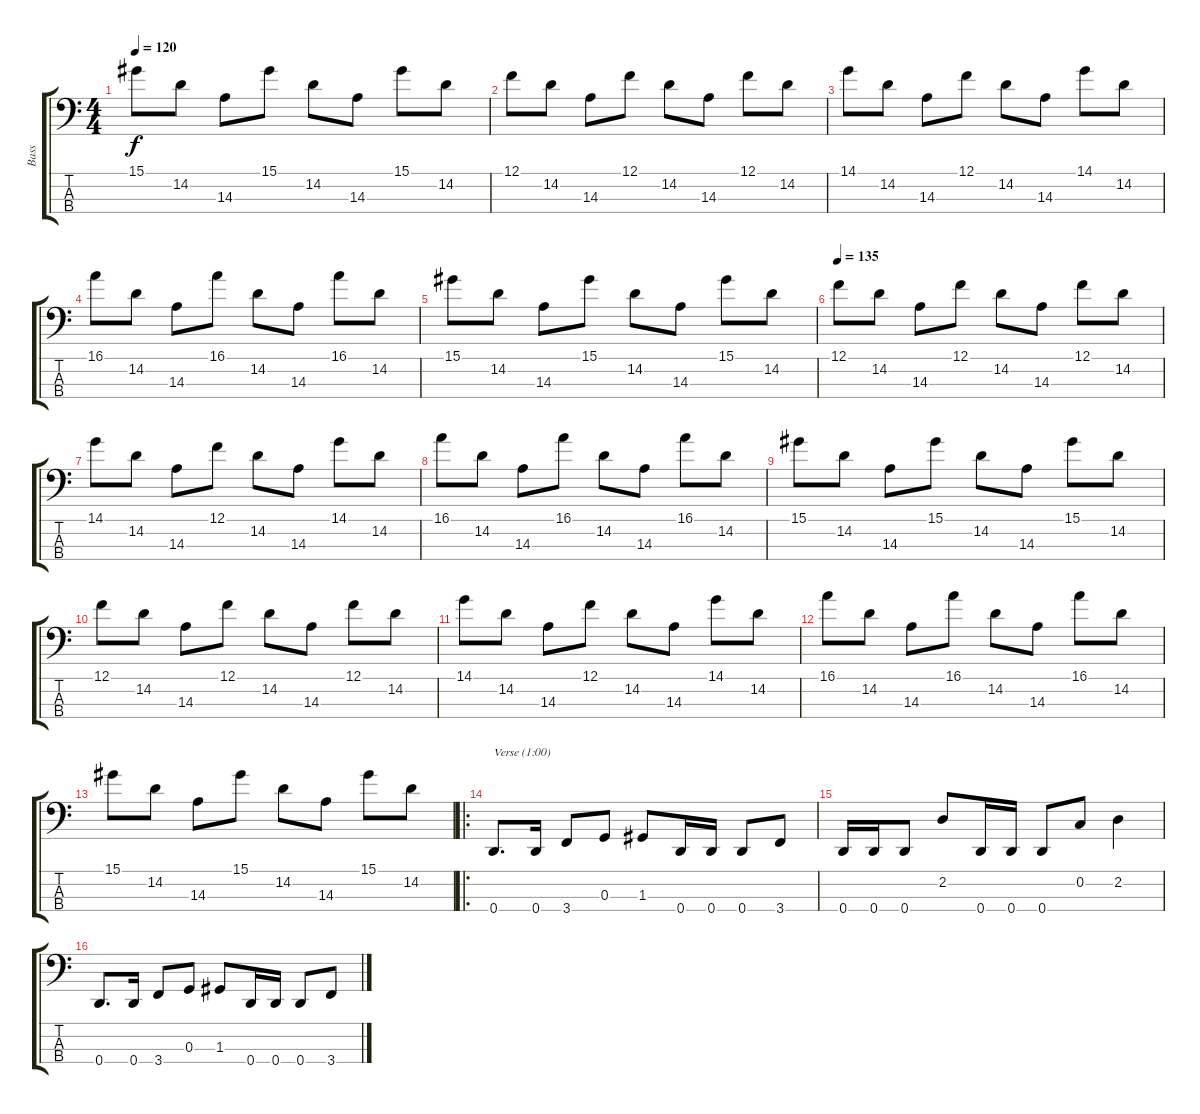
\track ("Bass" "Bass") {instrument electricbassfinger}
\staff {score tabs}
\tuning (F2 C2 G1 D1) {hide}
\ts (4 4)
\tempo 120
\clef f4
\ks c
15.1.8{dy f} 14.2.8 14.3.8 15.1.8 14.2.8 14.3.8 15.1.8 14.2.8 |
12.1.8 14.2.8 14.3.8 12.1.8 14.2.8 14.3.8 12.1.8 14.2.8 |
14.1.8 14.2.8 14.3.8 12.1.8 14.2.8 14.3.8 14.1.8 14.2.8 |
16.1.8 14.2.8 14.3.8 16.1.8 14.2.8 14.3.8 16.1.8 14.2.8 |
15.1.8 14.2.8 14.3.8 15.1.8 14.2.8 14.3.8 15.1.8 14.2.8 |
\tempo 135
12.1.8 14.2.8 14.3.8 12.1.8 14.2.8 14.3.8 12.1.8 14.2.8 |
14.1.8 14.2.8 14.3.8 12.1.8 14.2.8 14.3.8 14.1.8 14.2.8 |
16.1.8 14.2.8 14.3.8 16.1.8 14.2.8 14.3.8 16.1.8 14.2.8 |
15.1.8 14.2.8 14.3.8 15.1.8 14.2.8 14.3.8 15.1.8 14.2.8 |
12.1.8 14.2.8 14.3.8 12.1.8 14.2.8 14.3.8 12.1.8 14.2.8 |
14.1.8 14.2.8 14.3.8 12.1.8 14.2.8 14.3.8 14.1.8 14.2.8 |
16.1.8 14.2.8 14.3.8 16.1.8 14.2.8 14.3.8 16.1.8 14.2.8 |
15.1.8 14.2.8 14.3.8 15.1.8 14.2.8 14.3.8 15.1.8 14.2.8 |
\ro
0.4.8{d txt "Verse (1:00)"} 0.4.16 3.4.8 0.3.8 1.3.8 0.4.16 0.4.16 0.4.8 3.4.8 |
0.4.16 0.4.16 0.4.8 2.2.8 0.4.16 0.4.16 0.4.8 0.2.8 2.2.4 |
0.4.8{d} 0.4.16 3.4.8 0.3.8 1.3.8 0.4.16 0.4.16 0.4.8 3.4.8
